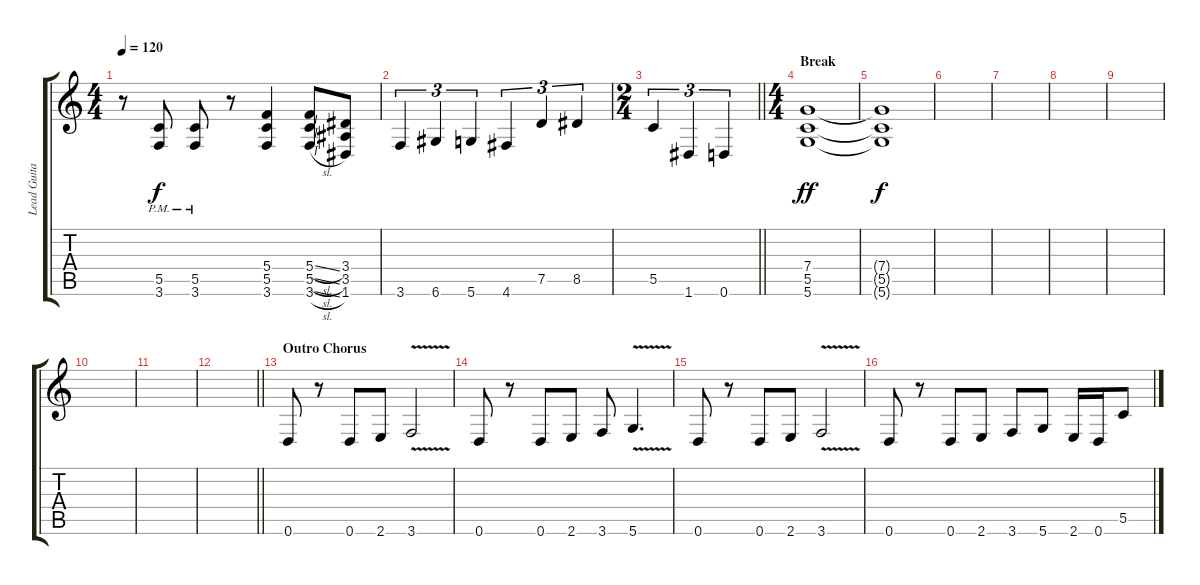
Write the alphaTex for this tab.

\track ("Lead Guitar" "Lead Guita") {instrument overdrivenguitar}
\staff {score tabs}
\tuning (D4 A3 F3 C3 G2 D2) {hide}
\ts (4 4)
\tempo 120
\clef g2
\ks c
r.8{dy f} (5.5{pm} 3.6{pm}).8 (5.5{pm} 3.6{pm}).8 r.8 (5.4 5.5 3.6).4 (5.4{sl} 5.5{sl} 3.6{sl}).8 (3.4 3.5 1.6).8 |
3.6.4{tu (3 2) instrument overdrivenguitar} 6.6.4{tu (3 2)} 5.6.4{tu (3 2)} 4.6.4{tu (3 2)} 7.5.4{tu (3 2)} 8.5.4{tu (3 2)} |
\ts (2 4)
\barLineRight lightlight
5.5.4{tu (3 2)} 1.6.4{tu (3 2)} 0.6.4{tu (3 2)} |
\ts (4 4)
\section ("" "Break")
(7.4 5.5 5.6).1{dy ff volume 0 instrument distortionguitar} |
(7.4{t} 5.5{t} 5.6{t}).1{dy f} |
|
|
|
|
|
|
\barLineRight lightlight
|
\section ("" "Outro Chorus")
0.6.8{volume 14 instrument overdrivenguitar} r.8 0.6.8 2.6.8 3.6{v}.2 |
0.6.8 r.8 0.6.8 2.6.8 3.6.8 5.6{v}.4{d} |
0.6.8 r.8 0.6.8 2.6.8 3.6{v}.2 |
0.6.8 r.8 0.6.8 2.6.8 3.6.8 5.6.8 2.6.16 0.6.16 5.5.8
